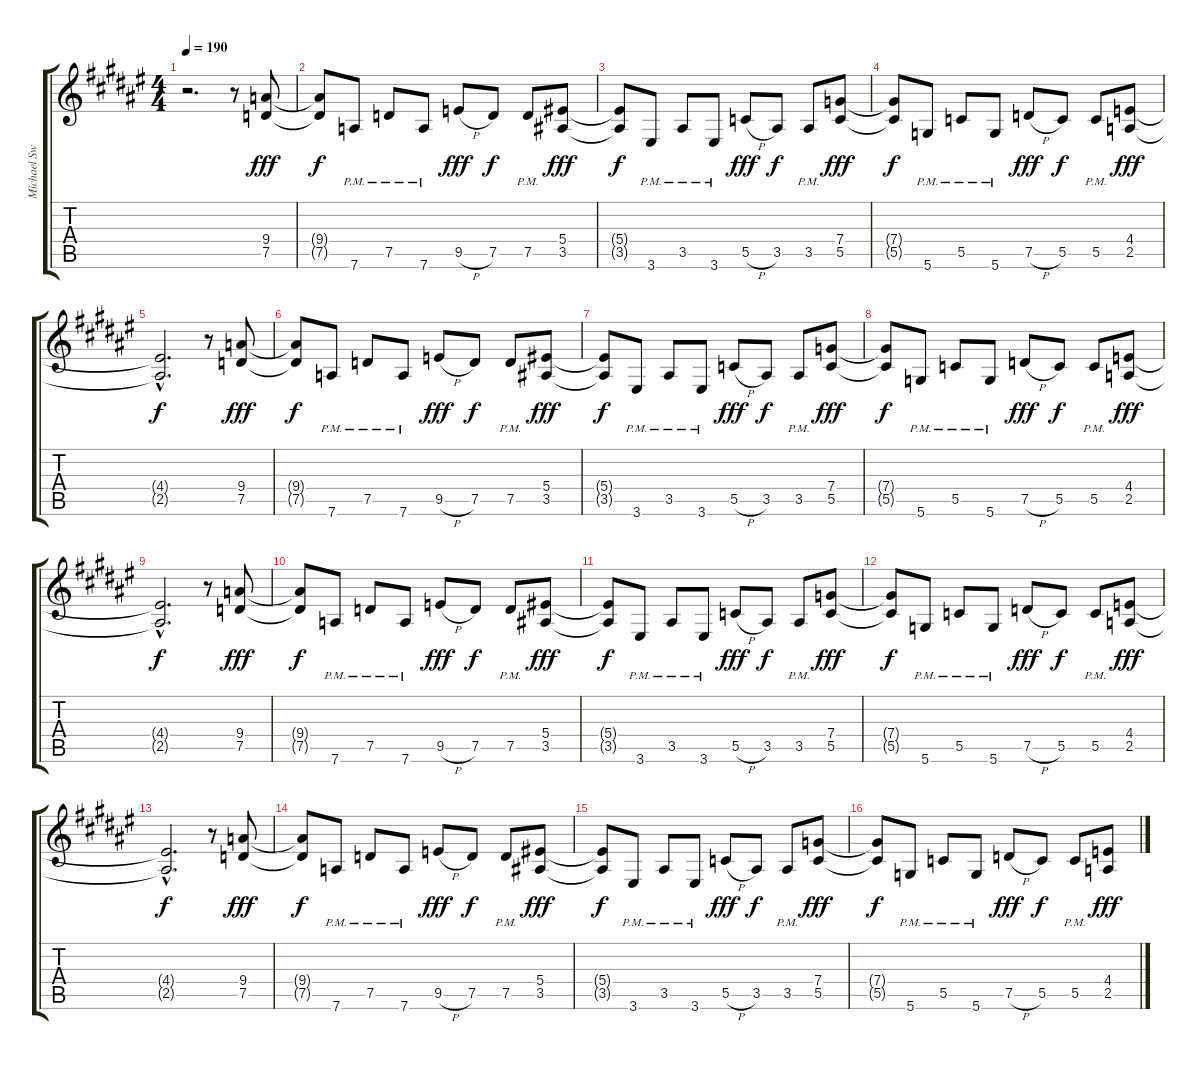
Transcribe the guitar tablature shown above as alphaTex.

\track ("Michael Sweet" "Michael Sw") {instrument overdrivenguitar}
\staff {score tabs}
\tuning (D4 A3 F3 C3 G2 D2) {hide}
\ts (4 4)
\tempo 190
\clef g2
\ks d#minor
r.2{d dy fff instrument overdrivenguitar} r.8 (9.4 7.5).8 |
(9.4{t} 7.5{t}).8{dy f} 7.6{pm}.8 7.5{pm}.8 7.6{pm}.8 9.5{h}.8{dy fff} 7.5.8{dy f} 7.5{pm}.8 (5.4 3.5).8{dy fff} |
(5.4{t} 3.5{t}).8{dy f} 3.6{pm}.8 3.5{pm}.8 3.6{pm}.8 5.5{h}.8{dy fff} 3.5.8{dy f} 3.5{pm}.8 (7.4 5.5).8{dy fff} |
(7.4{t} 5.5{t}).8{dy f} 5.6{pm}.8 5.5{pm}.8 5.6{pm}.8 7.5{h}.8{dy fff} 5.5.8{dy f} 5.5{pm}.8 (4.4 2.5).8{dy fff} |
(4.4{hac t} 2.5{hac t}).2{d dy f} r.8 (9.4 7.5).8{dy fff} |
(9.4{t} 7.5{t}).8{dy f} 7.6{pm}.8 7.5{pm}.8 7.6{pm}.8 9.5{h}.8{dy fff} 7.5.8{dy f} 7.5{pm}.8 (5.4 3.5).8{dy fff} |
(5.4{t} 3.5{t}).8{dy f} 3.6{pm}.8 3.5{pm}.8 3.6{pm}.8 5.5{h}.8{dy fff} 3.5.8{dy f} 3.5{pm}.8 (7.4 5.5).8{dy fff} |
(7.4{t} 5.5{t}).8{dy f} 5.6{pm}.8 5.5{pm}.8 5.6{pm}.8 7.5{h}.8{dy fff} 5.5.8{dy f} 5.5{pm}.8 (4.4 2.5).8{dy fff} |
(4.4{hac t} 2.5{hac t}).2{d dy f} r.8 (9.4 7.5).8{dy fff} |
(9.4{t} 7.5{t}).8{dy f} 7.6{pm}.8 7.5{pm}.8 7.6{pm}.8 9.5{h}.8{dy fff} 7.5.8{dy f} 7.5{pm}.8 (5.4 3.5).8{dy fff} |
(5.4{t} 3.5{t}).8{dy f} 3.6{pm}.8 3.5{pm}.8 3.6{pm}.8 5.5{h}.8{dy fff} 3.5.8{dy f} 3.5{pm}.8 (7.4 5.5).8{dy fff} |
(7.4{t} 5.5{t}).8{dy f} 5.6{pm}.8 5.5{pm}.8 5.6{pm}.8 7.5{h}.8{dy fff} 5.5.8{dy f} 5.5{pm}.8 (4.4 2.5).8{dy fff} |
(4.4{hac t} 2.5{hac t}).2{d dy f} r.8 (9.4 7.5).8{dy fff} |
(9.4{t} 7.5{t}).8{dy f} 7.6{pm}.8 7.5{pm}.8 7.6{pm}.8 9.5{h}.8{dy fff} 7.5.8{dy f} 7.5{pm}.8 (5.4 3.5).8{dy fff} |
(5.4{t} 3.5{t}).8{dy f} 3.6{pm}.8 3.5{pm}.8 3.6{pm}.8 5.5{h}.8{dy fff} 3.5.8{dy f} 3.5{pm}.8 (7.4 5.5).8{dy fff} |
(7.4{t} 5.5{t}).8{dy f} 5.6{pm}.8 5.5{pm}.8 5.6{pm}.8 7.5{h}.8{dy fff} 5.5.8{dy f} 5.5{pm}.8 (4.4 2.5).8{dy fff}
